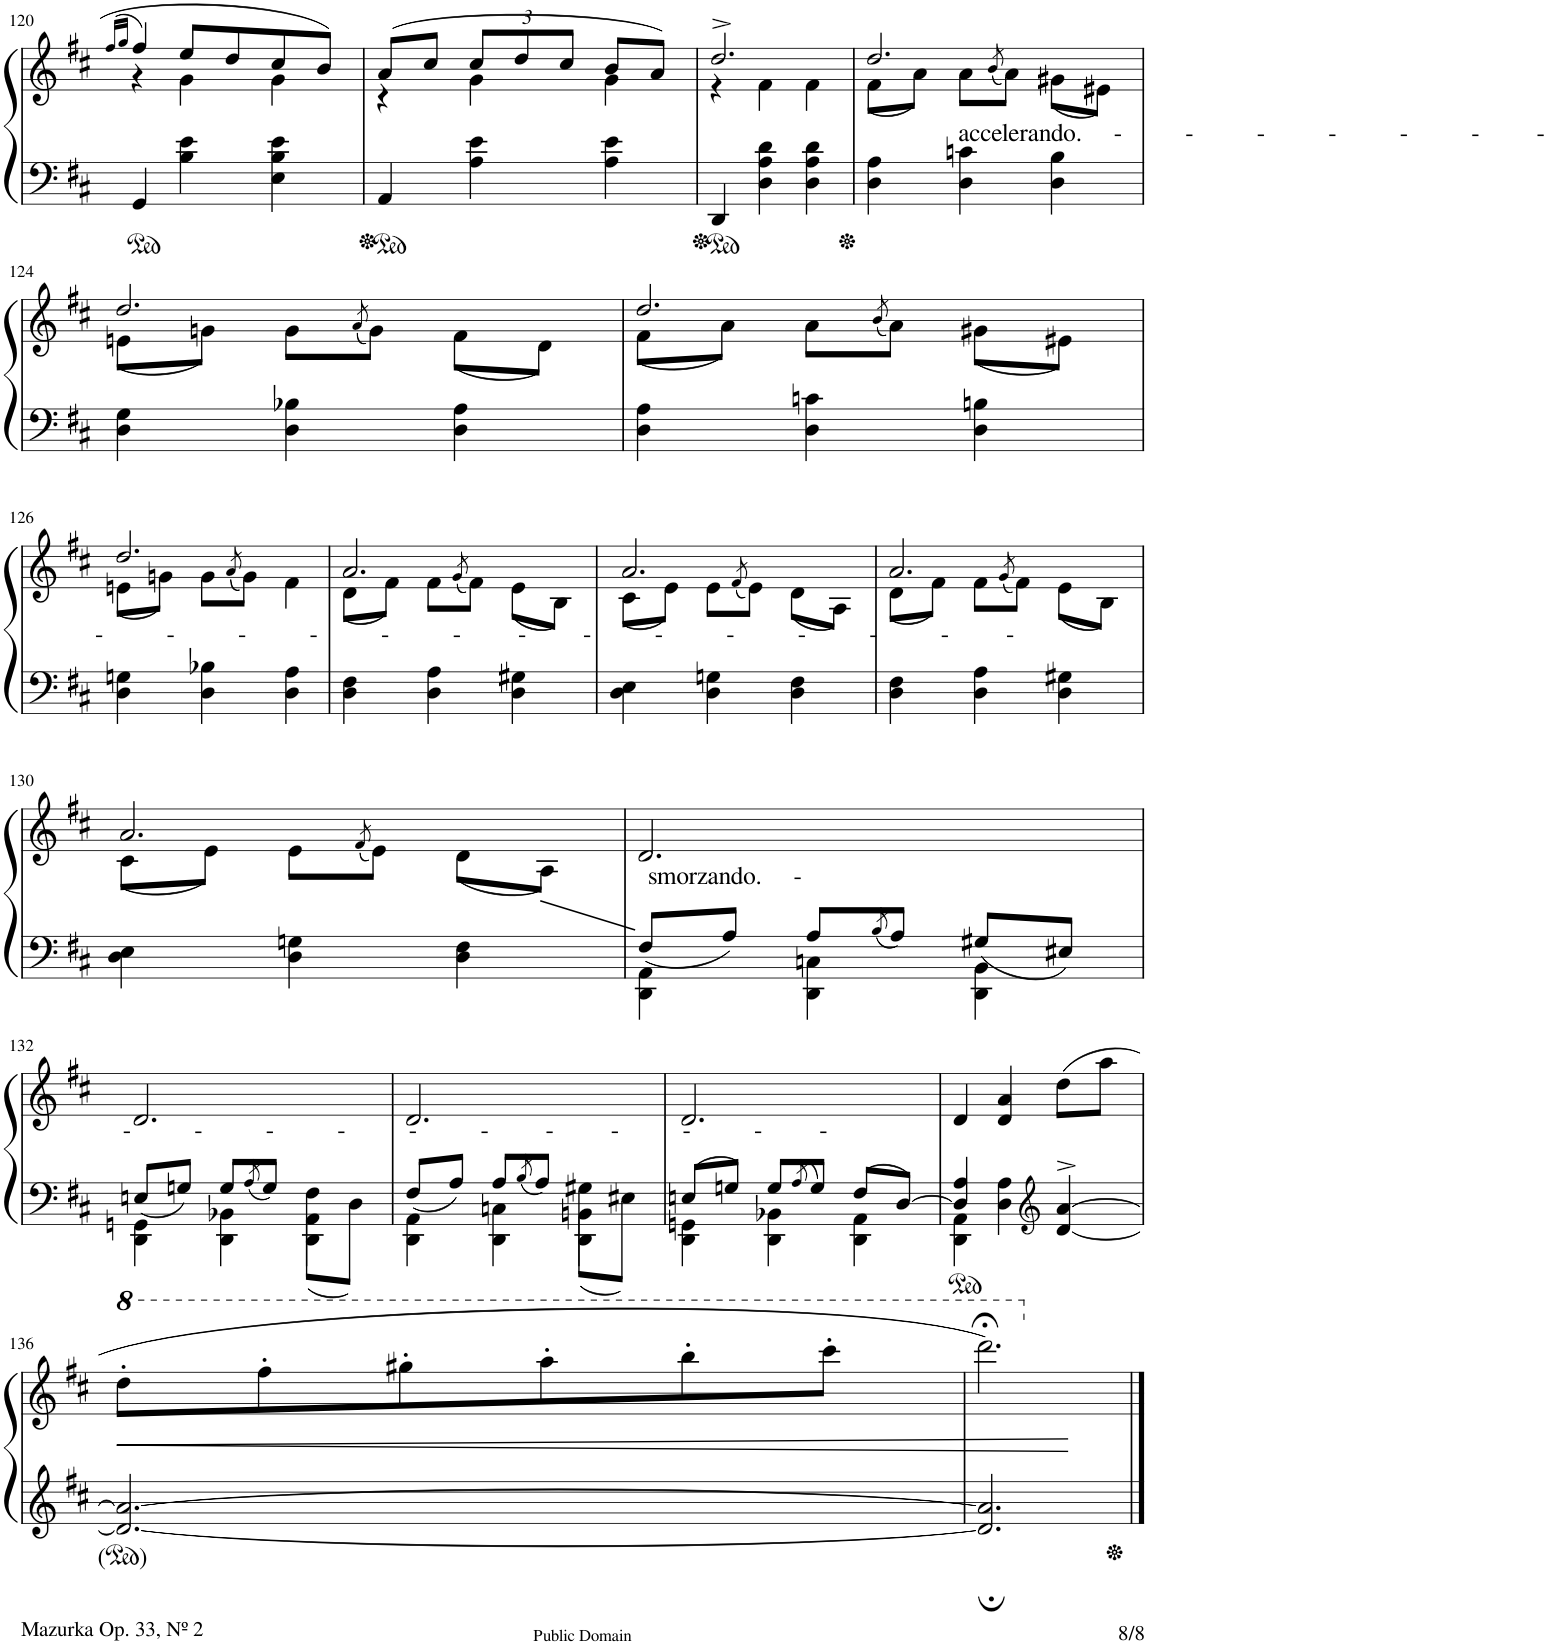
**kern	**kern	**dynam
*part1	*part1	*part1
*staff2	*staff1	*staff1/2
*I"Piano	*	*
*I'Pno	*	*
!!LO:PB:g=z
*clefF4	*clefG2	*
*k[f#c#]	*k[f#c#]	*
*M3/4	*M3/4	*
=120	=120	=120
.	(16qff#/LL	.
.	16qgg/JJ	.
*	*^	*
4GG/	4ff#/)	4r	.
4B\ 4e\	8ee/L	4g\	.
.	8dd/	.	.
4E\ 4B\ 4e\	8cc#/	4g\	.
.	8b/J	.	.
=121	=121	=121	=121
4AA/	(8a/L	4r	.
.	8cc#/J	.	.
*	*Xbrackettup	*	*
4A\ 4e\	12cc#/L	4g\	.
.	12dd/	.	.
.	12cc#/J	.	.
4A\ 4e\	8b/L	4g\	.
.	8a/J)	.	.
=122	=122	=122	=122
4DD/	2.dd^>/	4r	.
4D\ 4A\ 4d\	.	4f#\	.
4D\ 4A\ 4d\	.	4f#\	.
=123	=123	=123	=123
4D\ 4A\	2.dd/	(8f#\L	.
.	.	8a\J)	.
!	!	!LO:TX:b:t=accelerando.     -          -          -          -          -          -         -	!
4D\ 4cn\	.	8a\L	.
.	.	(8qb/	.
.	.	8a\J)	.
4D\ 4B\	.	(8g#X\L	.
.	.	8e#X\J)	.
!!LO:LB:g=z	!!
=124	=124	=124	=124
4D\ 4G\	2.dd/	(8en\L	.
.	.	8gn\J)	.
4D\ 4B-X\	.	8g\L	.
.	.	(8qa/	.
.	.	8g\J)	.
4D\ 4A\	.	(8f#\L	.
.	.	8d\J)	.
=125	=125	=125	=125
4D\ 4A\	2.dd/	(8f#\L	.
.	.	8a\J)	.
4D\ 4cn\	.	8a\L	.
.	.	(8qb/	.
.	.	8a\J)	.
4D\ 4Bn\	.	(8g#X\L	.
.	.	8e#X\J)	.
!!LO:LB:g=z	!!
=126	=126	=126	=126
!	!LO:TX:b:t=-          -          -          -          -          -         -         -          -          -          -          -          -         -	!	!
4D\ 4Gn\	2.dd/	(8en\L	.
.	.	8gn\J)	.
4D\ 4B-X\	.	8g\L	.
.	.	(8qa/	.
.	.	8g\J)	.
4D\ 4A\	.	4f#\	.
=127	=127	=127	=127
4D\ 4F#\	2.a/	(8d\L	.
.	.	8f#\J)	.
4D\ 4A\	.	8f#\L	.
.	.	(8qg/	.
.	.	8f#\J)	.
4D\ 4G#X\	.	(8e\L	.
.	.	8B\J)	.
=128	=128	=128	=128
4D\ 4E\	2.a/	(8c#\L	.
.	.	8e\J)	.
4D\ 4Gn\	.	8e\L	.
.	.	(8qf#/	.
.	.	8e\J)	.
4D\ 4F#\	.	(8d\L	.
.	.	8A\J)	.
=129	=129	=129	=129
4D\ 4F#\	2.a/	(8d\L	.
.	.	8f#\J)	.
4D\ 4A\	.	8f#\L	.
.	.	(8qg/	.
.	.	8f#\J)	.
4D\ 4G#X\	.	(8e\L	.
.	.	8B\J)	.
!!LO:LB:g=z	!!
=130	=130	=130	=130
4D\ 4E\	2.a/	(8c#\L	.
.	.	8e\J)	.
4D\ 4Gn\	.	8e\L	.
.	.	(8qf#/	.
.	.	8e\J)	.
4D\ 4F#\	.	(8d\L	.
.	.	8A\J)	.
=131	=131	=131	=131
*^	*	*	*
!	!	!LO:TX:b:t=smorzando.     -	!	!
*	*	*v	*v	*
8F#/L	4DD\ 4AA\	2.d/	.
8A/J	.	.	.
8A/L	4DD\ 4Cn\	.	.
8qB/	.	.	.
8A/J	.	.	.
8G#X/L	4DD\ 4BB\	.	.
8E#X/J	.	.	.
!!LO:LB:g=z
=132	=132	=132	=132
!	!	!LO:TX:b:t=-          -          -          -          -          -         -         -          -          -         -	!
8En/L	4DD\ 4GGn\	2.d/	.
8Gn/J	.	.	.
8G/L	4DD\ 4BB-X\	.	.
8qA/	.	.	.
8G/J	.	.	.
8F#\L	4DD\ 4AA\	.	.
8D\J	.	.	.
=133	=133	=133	=133
8F#/L	4DD\ 4AA\	2.d/	.
8A/J	.	.	.
8A/L	4DD\ 4Cn\	.	.
8qB/	.	.	.
8A/J	.	.	.
8G#X\L	4DD\ 4BBn\	.	.
8E#X\J	.	.	.
=134	=134	=134	=134
8En/L	4DD\ 4GGn\	2.d/	.
8Gn/J	.	.	.
8G/L	4DD\ 4BB-X\	.	.
8qA/	.	.	.
8G/J	.	.	.
8F#/L	4DD\ 4AA\	.	.
[8D/J	.	.	.
=135	=135	=135	=135
4D/] 4A/	4DD\ 4AA\	4d/	.
4D\ 4A\	2ryy	4d/ 4a/	.
*clefG2	*	*	*
[4d/^> [4a/^>	.	(8dd\L	.
.	.	8aa\J	.
*v	*v	*	*
!!LO:LB:g=z
=136	=136	=136
*	*8va	*
2.d/_ 2.a/_	8ddd'\L	.
!	!	!LO:HP:b
.	8fff#'\	<
.	8ggg#X'\	.
.	8aaa'\	.
.	8bbb'\	.
.	8cccc#'\J	.
=137	=137	=137
2.d/]; 2.a/];	2.dddd;<\)	.
.	.	[
*	*X8va	*
==	==	==
*-	*-	*-
